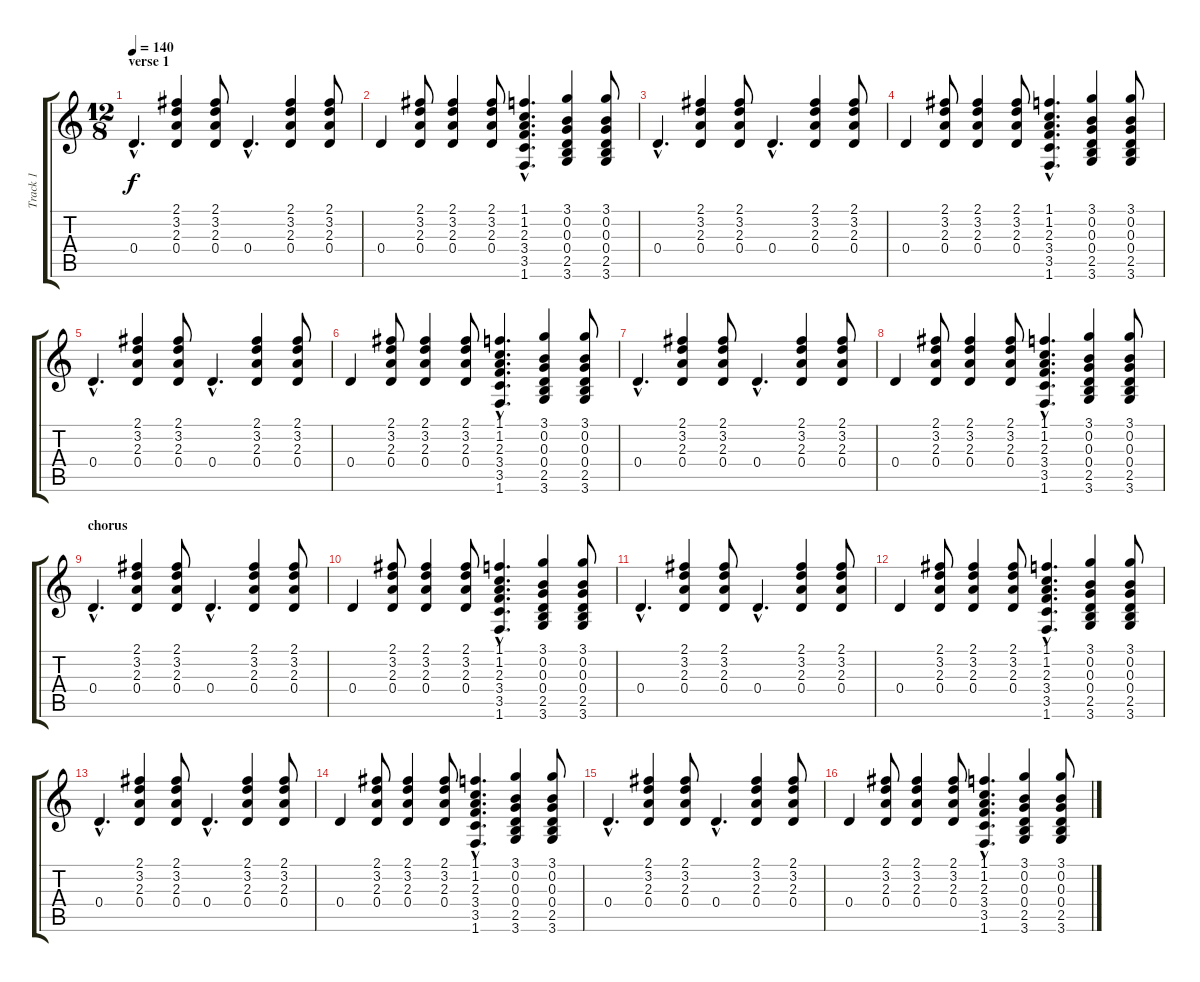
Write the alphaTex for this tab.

\track ("Track 1" "Track 1") {instrument overdrivenguitar}
\staff {score tabs}
\tuning (E4 B3 G3 D3 A2 E2) {hide}
\ts (12 8)
\section ("" "verse 1")
\tempo 140
\clef g2
\ks c
0.4{hac}.4{d dy f} (2.1 3.2 2.3 0.4).4 (2.1 3.2 2.3 0.4).8 0.4{hac}.4{d} (2.1 3.2 2.3 0.4).4 (2.1 3.2 2.3 0.4).8 |
0.4.4 (2.1 3.2 2.3 0.4).8 (2.1 3.2 2.3 0.4).4 (2.1 3.2 2.3 0.4).8 (1.1{hac} 1.2{hac} 2.3{hac} 3.4{hac} 3.5{hac} 1.6{hac}).4{d} (3.1 0.2 0.3 0.4 2.5 3.6).4 (3.1 0.2 0.3 0.4 2.5 3.6).8 |
0.4{hac}.4{d} (2.1 3.2 2.3 0.4).4 (2.1 3.2 2.3 0.4).8 0.4{hac}.4{d} (2.1 3.2 2.3 0.4).4 (2.1 3.2 2.3 0.4).8 |
0.4.4 (2.1 3.2 2.3 0.4).8 (2.1 3.2 2.3 0.4).4 (2.1 3.2 2.3 0.4).8 (1.1{hac} 1.2{hac} 2.3{hac} 3.4{hac} 3.5{hac} 1.6{hac}).4{d} (3.1 0.2 0.3 0.4 2.5 3.6).4 (3.1 0.2 0.3 0.4 2.5 3.6).8 |
0.4{hac}.4{d} (2.1 3.2 2.3 0.4).4 (2.1 3.2 2.3 0.4).8 0.4{hac}.4{d} (2.1 3.2 2.3 0.4).4 (2.1 3.2 2.3 0.4).8 |
0.4.4 (2.1 3.2 2.3 0.4).8 (2.1 3.2 2.3 0.4).4 (2.1 3.2 2.3 0.4).8 (1.1{hac} 1.2{hac} 2.3{hac} 3.4{hac} 3.5{hac} 1.6{hac}).4{d} (3.1 0.2 0.3 0.4 2.5 3.6).4 (3.1 0.2 0.3 0.4 2.5 3.6).8 |
0.4{hac}.4{d} (2.1 3.2 2.3 0.4).4 (2.1 3.2 2.3 0.4).8 0.4{hac}.4{d} (2.1 3.2 2.3 0.4).4 (2.1 3.2 2.3 0.4).8 |
0.4.4 (2.1 3.2 2.3 0.4).8 (2.1 3.2 2.3 0.4).4 (2.1 3.2 2.3 0.4).8 (1.1{hac} 1.2{hac} 2.3{hac} 3.4{hac} 3.5{hac} 1.6{hac}).4{d} (3.1 0.2 0.3 0.4 2.5 3.6).4 (3.1 0.2 0.3 0.4 2.5 3.6).8 |
\section ("" "chorus")
0.4{hac}.4{d} (2.1 3.2 2.3 0.4).4 (2.1 3.2 2.3 0.4).8 0.4{hac}.4{d} (2.1 3.2 2.3 0.4).4 (2.1 3.2 2.3 0.4).8 |
0.4.4 (2.1 3.2 2.3 0.4).8 (2.1 3.2 2.3 0.4).4 (2.1 3.2 2.3 0.4).8 (1.1{hac} 1.2{hac} 2.3{hac} 3.4{hac} 3.5{hac} 1.6{hac}).4{d} (3.1 0.2 0.3 0.4 2.5 3.6).4 (3.1 0.2 0.3 0.4 2.5 3.6).8 |
0.4{hac}.4{d} (2.1 3.2 2.3 0.4).4 (2.1 3.2 2.3 0.4).8 0.4{hac}.4{d} (2.1 3.2 2.3 0.4).4 (2.1 3.2 2.3 0.4).8 |
0.4.4 (2.1 3.2 2.3 0.4).8 (2.1 3.2 2.3 0.4).4 (2.1 3.2 2.3 0.4).8 (1.1{hac} 1.2{hac} 2.3{hac} 3.4{hac} 3.5{hac} 1.6{hac}).4{d} (3.1 0.2 0.3 0.4 2.5 3.6).4 (3.1 0.2 0.3 0.4 2.5 3.6).8 |
0.4{hac}.4{d} (2.1 3.2 2.3 0.4).4 (2.1 3.2 2.3 0.4).8 0.4{hac}.4{d} (2.1 3.2 2.3 0.4).4 (2.1 3.2 2.3 0.4).8 |
0.4.4 (2.1 3.2 2.3 0.4).8 (2.1 3.2 2.3 0.4).4 (2.1 3.2 2.3 0.4).8 (1.1{hac} 1.2{hac} 2.3{hac} 3.4{hac} 3.5{hac} 1.6{hac}).4{d} (3.1 0.2 0.3 0.4 2.5 3.6).4 (3.1 0.2 0.3 0.4 2.5 3.6).8 |
0.4{hac}.4{d} (2.1 3.2 2.3 0.4).4 (2.1 3.2 2.3 0.4).8 0.4{hac}.4{d} (2.1 3.2 2.3 0.4).4 (2.1 3.2 2.3 0.4).8 |
0.4.4 (2.1 3.2 2.3 0.4).8 (2.1 3.2 2.3 0.4).4 (2.1 3.2 2.3 0.4).8 (1.1{hac} 1.2{hac} 2.3{hac} 3.4{hac} 3.5{hac} 1.6{hac}).4{d} (3.1 0.2 0.3 0.4 2.5 3.6).4 (3.1 0.2 0.3 0.4 2.5 3.6).8
